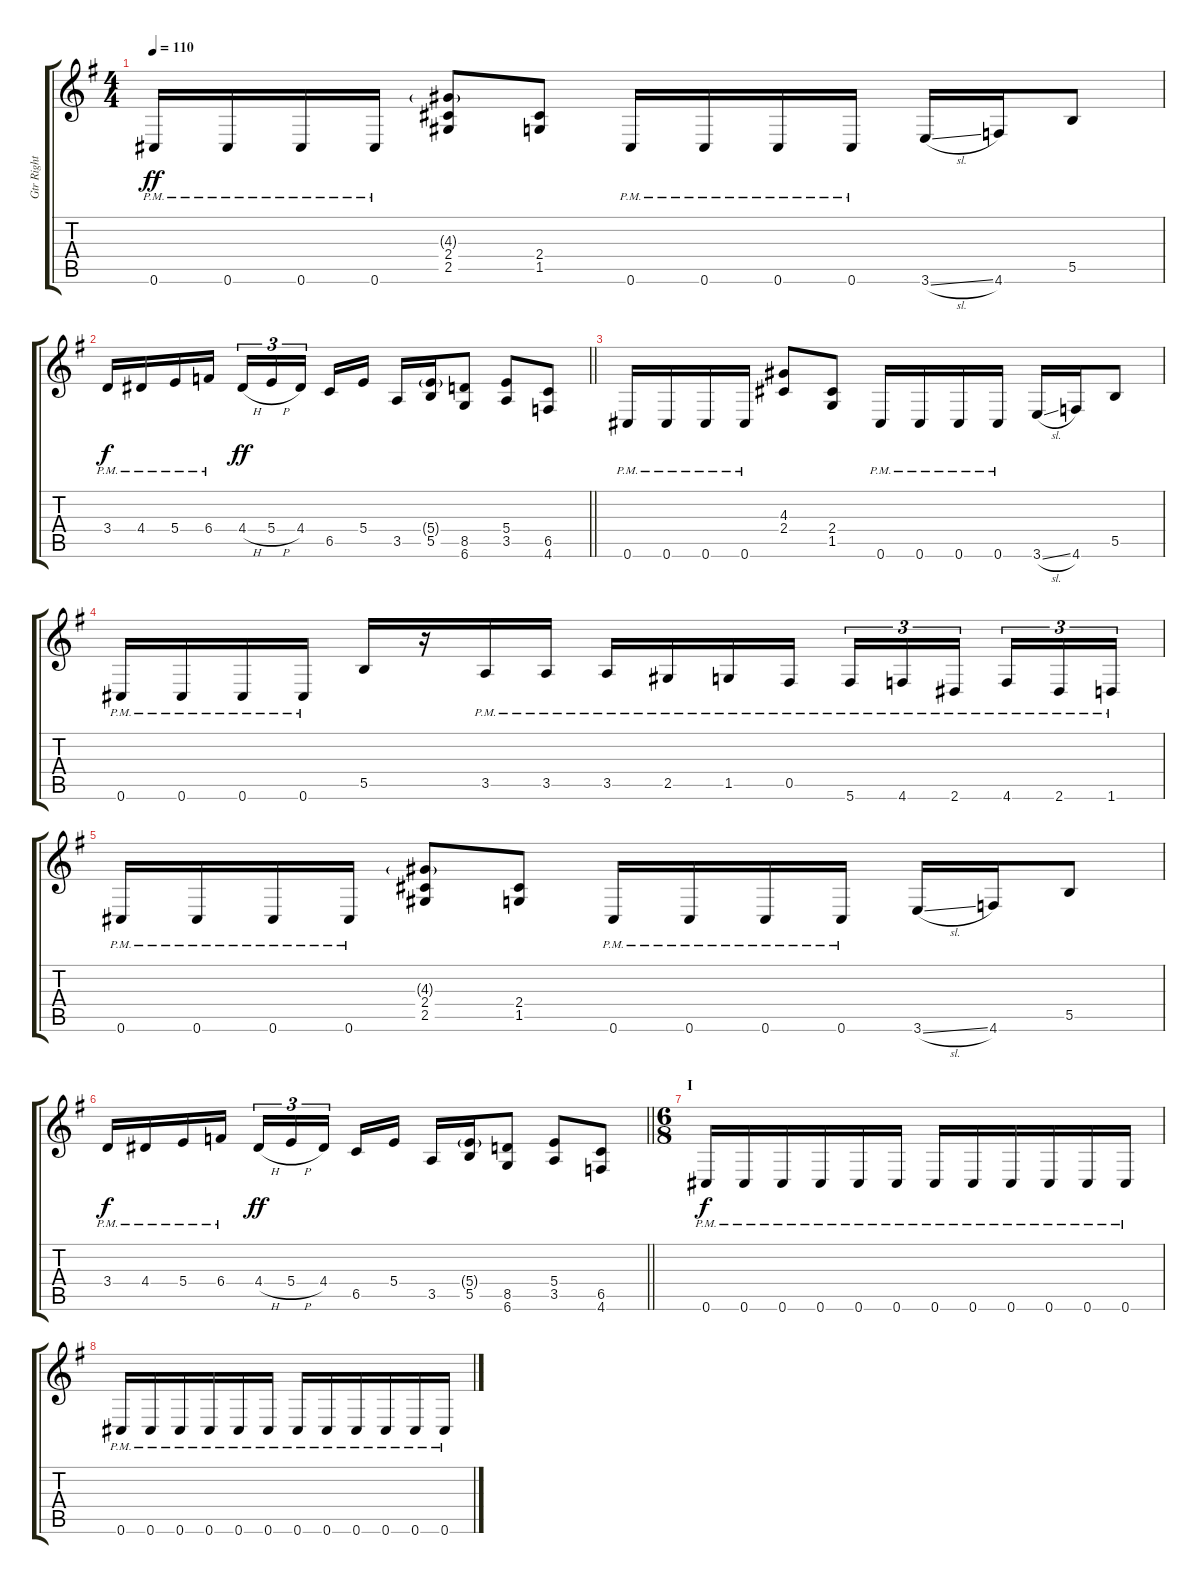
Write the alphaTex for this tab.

\track ("Gtr Right" "Gtr Right") {instrument distortionguitar}
\staff {score tabs}
\tuning (Db4 Ab3 E3 B2 Gb2 Db2) {hide}
\ts (4 4)
\tempo 110
\clef g2
\ks eminor
0.6{pm}.16{dy ff} 0.6{pm}.16 0.6{pm}.16 0.6{pm}.16 (4.3{g} 2.4 2.5).8 (2.4 1.5).8 0.6{pm}.16 0.6{pm}.16 0.6{pm}.16 0.6{pm}.16 3.6{sl}.16 4.6.16 5.5.8 |
\barLineRight lightlight
3.4{pm}.16{dy f} 4.4{pm}.16 5.4{pm}.16 6.4{pm}.16 4.4{h}.16{tu (3 2) dy ff} 5.4{h}.16{tu (3 2)} 4.4.16{tu (3 2) beam splitsecondary} 6.5.16 5.4.16 3.5.16 (5.4{g} 5.5).16 (8.5 6.6).8 (5.4 3.5).8 (6.5 4.6).8 |
0.6{pm}.16 0.6{pm}.16 0.6{pm}.16 0.6{pm}.16 (4.3 2.4).8 (2.4 1.5).8 0.6{pm}.16 0.6{pm}.16 0.6{pm}.16 0.6{pm}.16 3.6{sl}.16 4.6.16 5.5.8 |
0.6{pm}.16 0.6{pm}.16 0.6{pm}.16 0.6{pm}.16 5.5.16 r.16 3.5{pm}.16 3.5{pm}.16 3.5{pm}.16 2.5{pm}.16 1.5{pm}.16 0.5{pm}.16 5.6{pm}.16{tu (3 2)} 4.6{pm}.16{tu (3 2)} 2.6{pm}.16{tu (3 2) beam splitsecondary} 4.6{pm}.16{tu (3 2)} 2.6{pm}.16{tu (3 2)} 1.6{pm}.16{tu (3 2)} |
0.6{pm}.16 0.6{pm}.16 0.6{pm}.16 0.6{pm}.16 (4.3{g} 2.4 2.5).8 (2.4 1.5).8 0.6{pm}.16 0.6{pm}.16 0.6{pm}.16 0.6{pm}.16 3.6{sl}.16 4.6.16 5.5.8 |
\barLineRight lightlight
3.4{pm}.16{dy f} 4.4{pm}.16 5.4{pm}.16 6.4{pm}.16 4.4{h}.16{tu (3 2) dy ff} 5.4{h}.16{tu (3 2)} 4.4.16{tu (3 2) beam splitsecondary} 6.5.16 5.4.16 3.5.16 (5.4{g} 5.5).16 (8.5 6.6).8 (5.4 3.5).8 (6.5 4.6).8 |
\ts (6 8)
\section ("" "I")
0.6{pm}.16{dy f} 0.6{pm}.16 0.6{pm}.16 0.6{pm}.16 0.6{pm}.16 0.6{pm}.16 0.6{pm}.16 0.6{pm}.16 0.6{pm}.16 0.6{pm}.16 0.6{pm}.16 0.6{pm}.16 |
0.6{pm}.16 0.6{pm}.16 0.6{pm}.16 0.6{pm}.16 0.6{pm}.16 0.6{pm}.16 0.6{pm}.16 0.6{pm}.16 0.6{pm}.16 0.6{pm}.16 0.6{pm}.16 0.6{pm}.16
